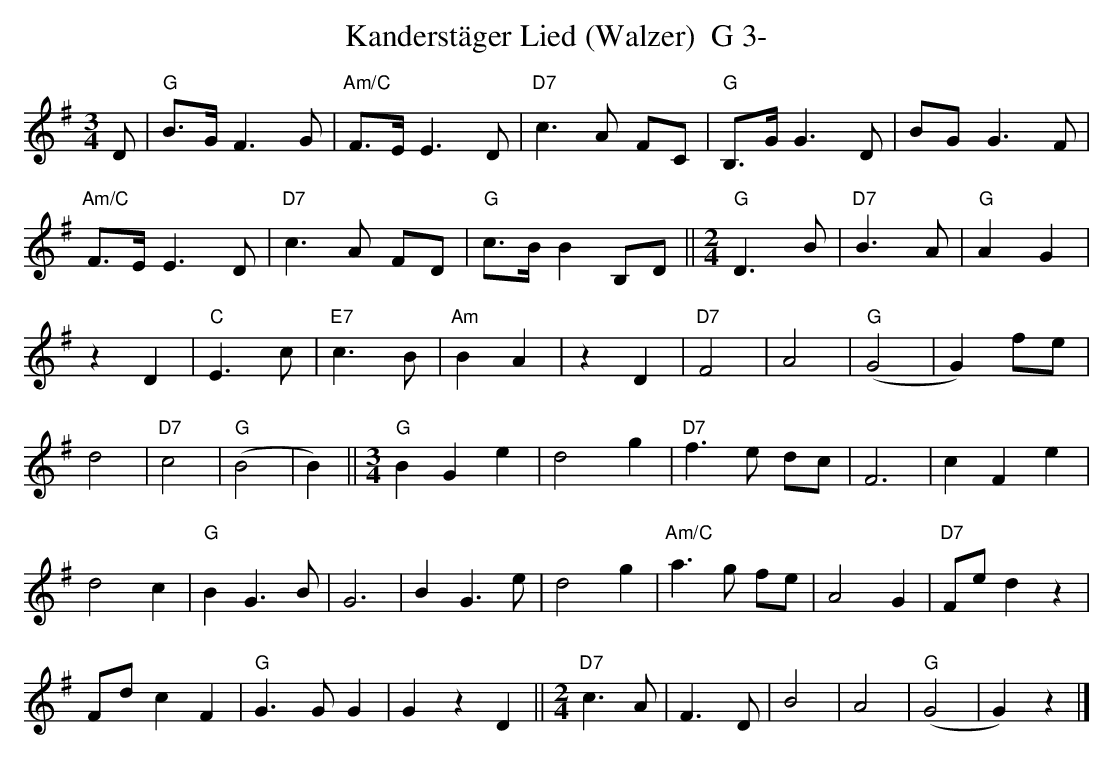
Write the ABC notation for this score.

X:1
T:Kanderst\"ager Lied (Walzer)  G 3-
M:3/4
L:1/8
K:G %%MIDI gchordon
D |"G"B>G F3G | "Am/C"F>EE3D | "D7"c3A FC | "G"B,>GG3D | BGG3F |
"Am/C"F>EE3D | "D7"c3A FD | "G"c>BB2B,D || [M:2/4] "G"D3B | "D7"B3A | "G"A2G2 |
z2D2 | "C"E3c | "E7"c3B | "Am"B2A2 | z2D2 | "D7"F4 | A4 | "G"(G4 | G2)fe |
d4 | "D7"c4 | "G"(B4 | B2) || [M:3/4] [L:1/4] "G"BGe | d2g | "D7"f>e d/2c/2 | F3 | cFe |
d2c | "G"BG>B | G3 | BG>e | d2g | "Am/C"a>g f/2e/2 | A2G | "D7"F/2e/2dz |
F/2d/2cF | "G"G>GG | GzD || [M:2/4] "D7"c>A | F>D | B2 | A2 | "G"(G2 | G)z |]
